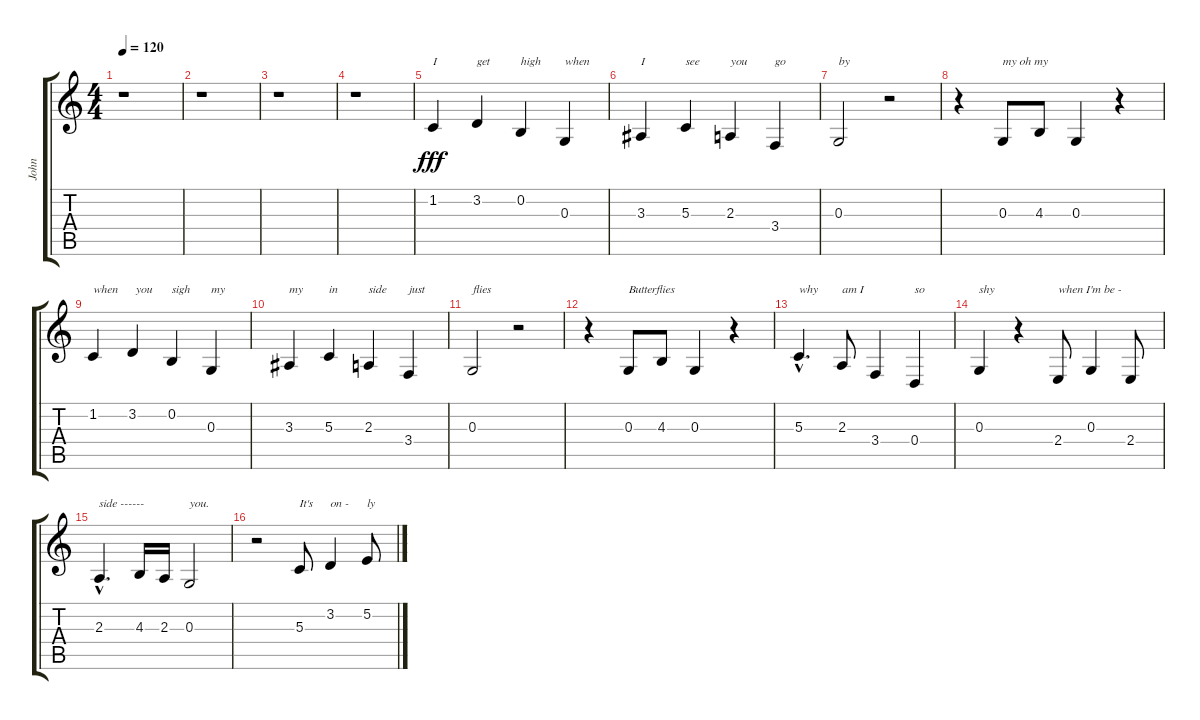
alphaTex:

\track ("John" "John") {instrument englishhorn}
\staff {score tabs}
\tuning (E4 B3 G3 D3 A2 E2) {hide}
\ts (4 4)
\tempo 120
\clef g2
\ks c
r.1{dy fff instrument englishhorn} |
r.1 |
r.1 |
r.1 |
1.2.4{txt "I"} 3.2.4{txt "get"} 0.2.4{txt "high"} 0.3.4{txt "when"} |
3.3.4{txt "I"} 5.3.4{txt "see"} 2.3.4{txt "you"} 3.4.4{txt "go"} |
0.3.2{txt "by"} r.2 |
r.4 0.3.8{txt "my oh my"} 4.3.8 0.3.4 r.4 |
1.2.4{txt "when"} 3.2.4{txt " you"} 0.2.4{txt "sigh"} 0.3.4{txt "my"} |
3.3.4{txt "my"} 5.3.4{txt "in"} 2.3.4{txt "side"} 3.4.4{txt "just"} |
0.3.2{txt "flies"} r.2 |
r.4 0.3.8{txt "Butterflies"} 4.3.8 0.3.4 r.4 |
5.3{hac}.4{d txt "why"} 2.3.8{txt "am I"} 3.4.4 0.4.4{txt "so"} |
0.3.4{txt "shy"} r.4 2.4.8{txt "when I'm be -"} 0.3.4 2.4.8 |
2.3{hac}.4{d txt "side ------"} 4.3.16 2.3.16 0.3.2{txt "you."} |
r.2 5.3.8{txt "It's"} 3.2.4{txt "on -"} 5.2.8{txt "ly"}
